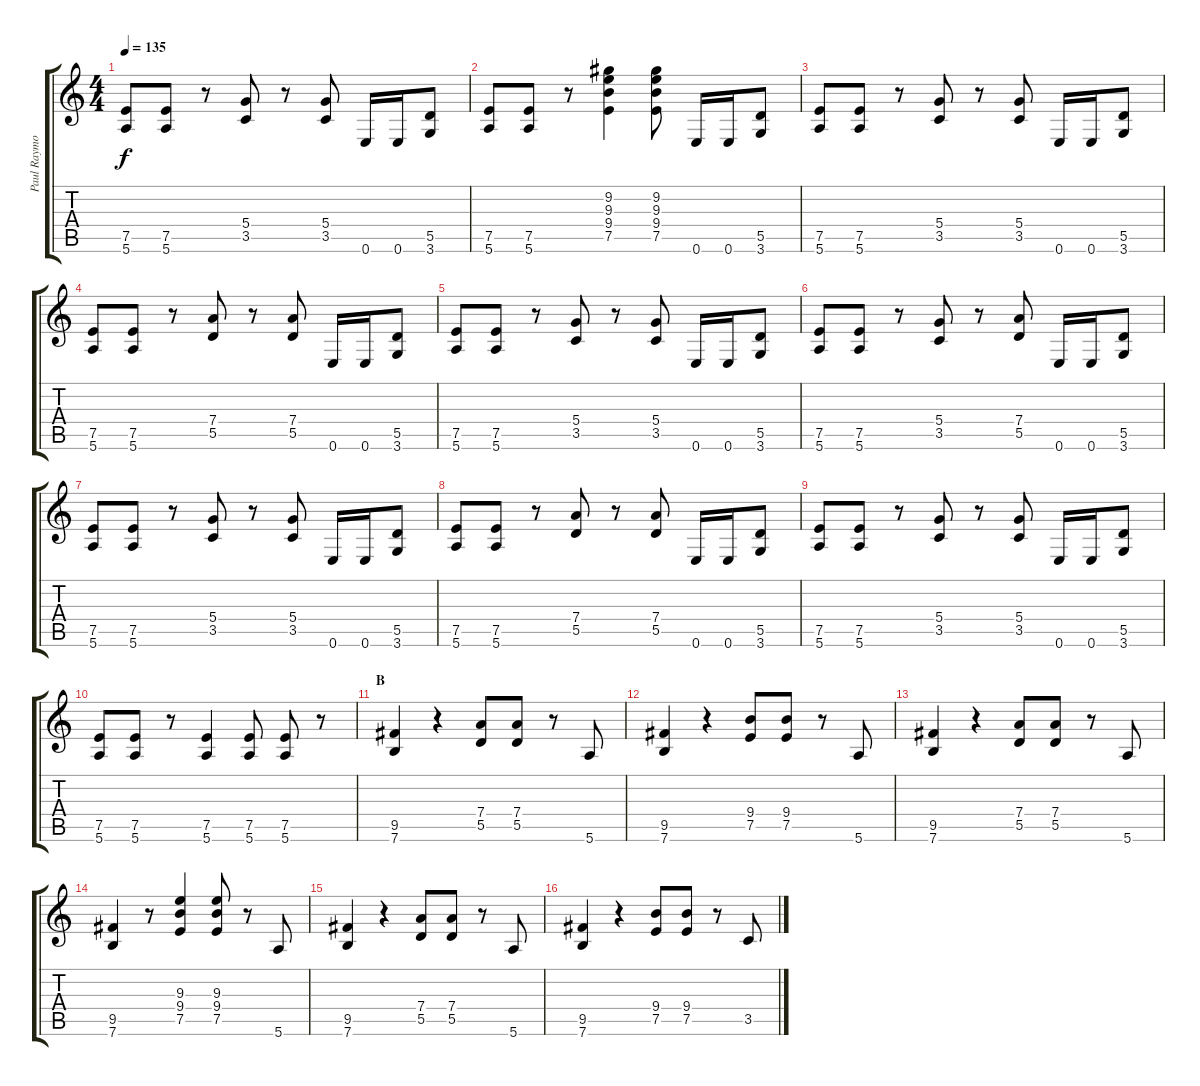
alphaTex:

\track ("Paul Raymond" "Paul Raymo") {instrument overdrivenguitar}
\staff {score tabs}
\tuning (E4 B3 G3 D3 A2 E2) {hide}
\ts (4 4)
\tempo 135
\clef g2
\ks c
(7.5 5.6).8{dy f} (7.5 5.6).8 r.8 (5.4 3.5).8 r.8 (5.4 3.5).8 0.6.16 0.6.16 (5.5 3.6).8 |
(7.5 5.6).8 (7.5 5.6).8 r.8 (9.2 9.3 9.4 7.5).4 (9.2 9.3 9.4 7.5).8 0.6.16 0.6.16 (5.5 3.6).8 |
(7.5 5.6).8 (7.5 5.6).8 r.8 (5.4 3.5).8 r.8 (5.4 3.5).8 0.6.16 0.6.16 (5.5 3.6).8 |
(7.5 5.6).8 (7.5 5.6).8 r.8 (7.4 5.5).8 r.8 (7.4 5.5).8 0.6.16 0.6.16 (5.5 3.6).8 |
(7.5 5.6).8 (7.5 5.6).8 r.8 (5.4 3.5).8 r.8 (5.4 3.5).8 0.6.16 0.6.16 (5.5 3.6).8 |
(7.5 5.6).8 (7.5 5.6).8 r.8 (5.4 3.5).8 r.8 (7.4 5.5).8 0.6.16 0.6.16 (5.5 3.6).8 |
(7.5 5.6).8 (7.5 5.6).8 r.8 (5.4 3.5).8 r.8 (5.4 3.5).8 0.6.16 0.6.16 (5.5 3.6).8 |
(7.5 5.6).8 (7.5 5.6).8 r.8 (7.4 5.5).8 r.8 (7.4 5.5).8 0.6.16 0.6.16 (5.5 3.6).8 |
(7.5 5.6).8 (7.5 5.6).8 r.8 (5.4 3.5).8 r.8 (5.4 3.5).8 0.6.16 0.6.16 (5.5 3.6).8 |
(7.5 5.6).8 (7.5 5.6).8 r.8 (7.5 5.6).4 (7.5 5.6).8 (7.5 5.6).8 r.8 |
\section ("" "B")
(9.5 7.6).4 r.4 (7.4 5.5).8 (7.4 5.5).8 r.8 5.6.8 |
(9.5 7.6).4 r.4 (9.4 7.5).8 (9.4 7.5).8 r.8 5.6.8 |
(9.5 7.6).4 r.4 (7.4 5.5).8 (7.4 5.5).8 r.8 5.6.8 |
(9.5 7.6).4 r.8 (9.3 9.4 7.5).4 (9.3 9.4 7.5).8 r.8 5.6.8 |
(9.5 7.6).4 r.4 (7.4 5.5).8 (7.4 5.5).8 r.8 5.6.8 |
(9.5 7.6).4 r.4 (9.4 7.5).8 (9.4 7.5).8 r.8 3.5.8
